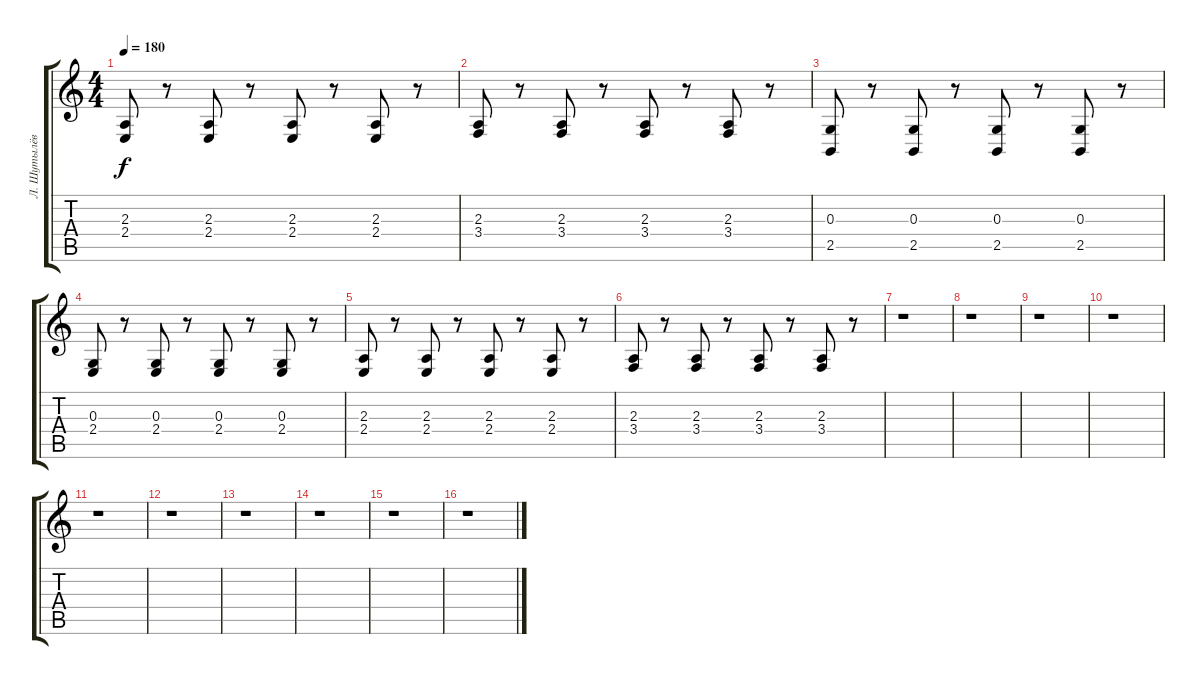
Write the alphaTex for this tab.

\track ("Л. Шутылёв" "Л. Шутылёв") {instrument tremolostrings}
\staff {score tabs}
\tuning (E4 B3 G3 D3 A2 E2) {hide}
\ts (4 4)
\tempo 180
\clef g2
\ks c
(2.3 2.4).8{dy f} r.8 (2.3 2.4).8 r.8 (2.3 2.4).8 r.8 (2.3 2.4).8 r.8 |
(2.3 3.4).8 r.8 (2.3 3.4).8 r.8 (2.3 3.4).8 r.8 (2.3 3.4).8 r.8 |
(0.3 2.5).8 r.8 (0.3 2.5).8 r.8 (0.3 2.5).8 r.8 (0.3 2.5).8 r.8 |
(0.3 2.4).8 r.8 (0.3 2.4).8 r.8 (0.3 2.4).8 r.8 (0.3 2.4).8 r.8 |
(2.3 2.4).8 r.8 (2.3 2.4).8 r.8 (2.3 2.4).8 r.8 (2.3 2.4).8 r.8 |
(2.3 3.4).8 r.8 (2.3 3.4).8 r.8 (2.3 3.4).8 r.8 (2.3 3.4).8 r.8 |
r.1 |
r.1 |
r.1 |
r.1 |
r.1 |
r.1 |
r.1 |
r.1 |
r.1 |
r.1
